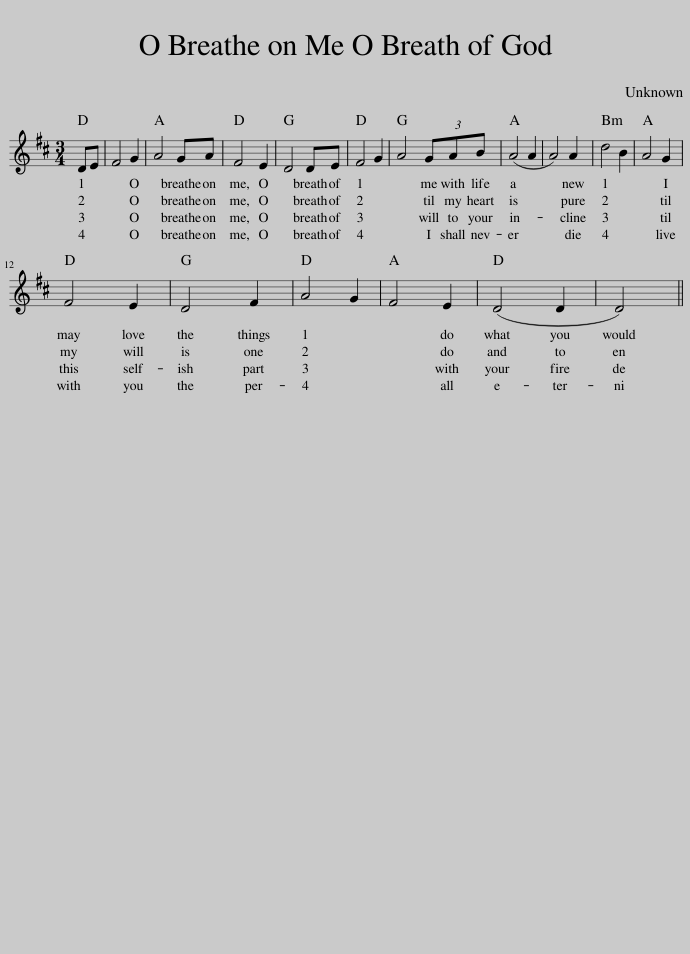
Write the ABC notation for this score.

X:1
L:1/8
M:3/4
I:linebreak $
K:D
V:1 treble
V:1
 DE | F4 G2 | A4 GA | F4 E2 | D4 DE | %5
 F4 G2 | A4 (3GAB | (A4 A2 | A4) A2 | d4 B2 | %10
 A4 G2 |$ F4 E2 | D4 F2 | A4 G2 | F4 E2 | %15
 (D4 D2 | D4) || %17
